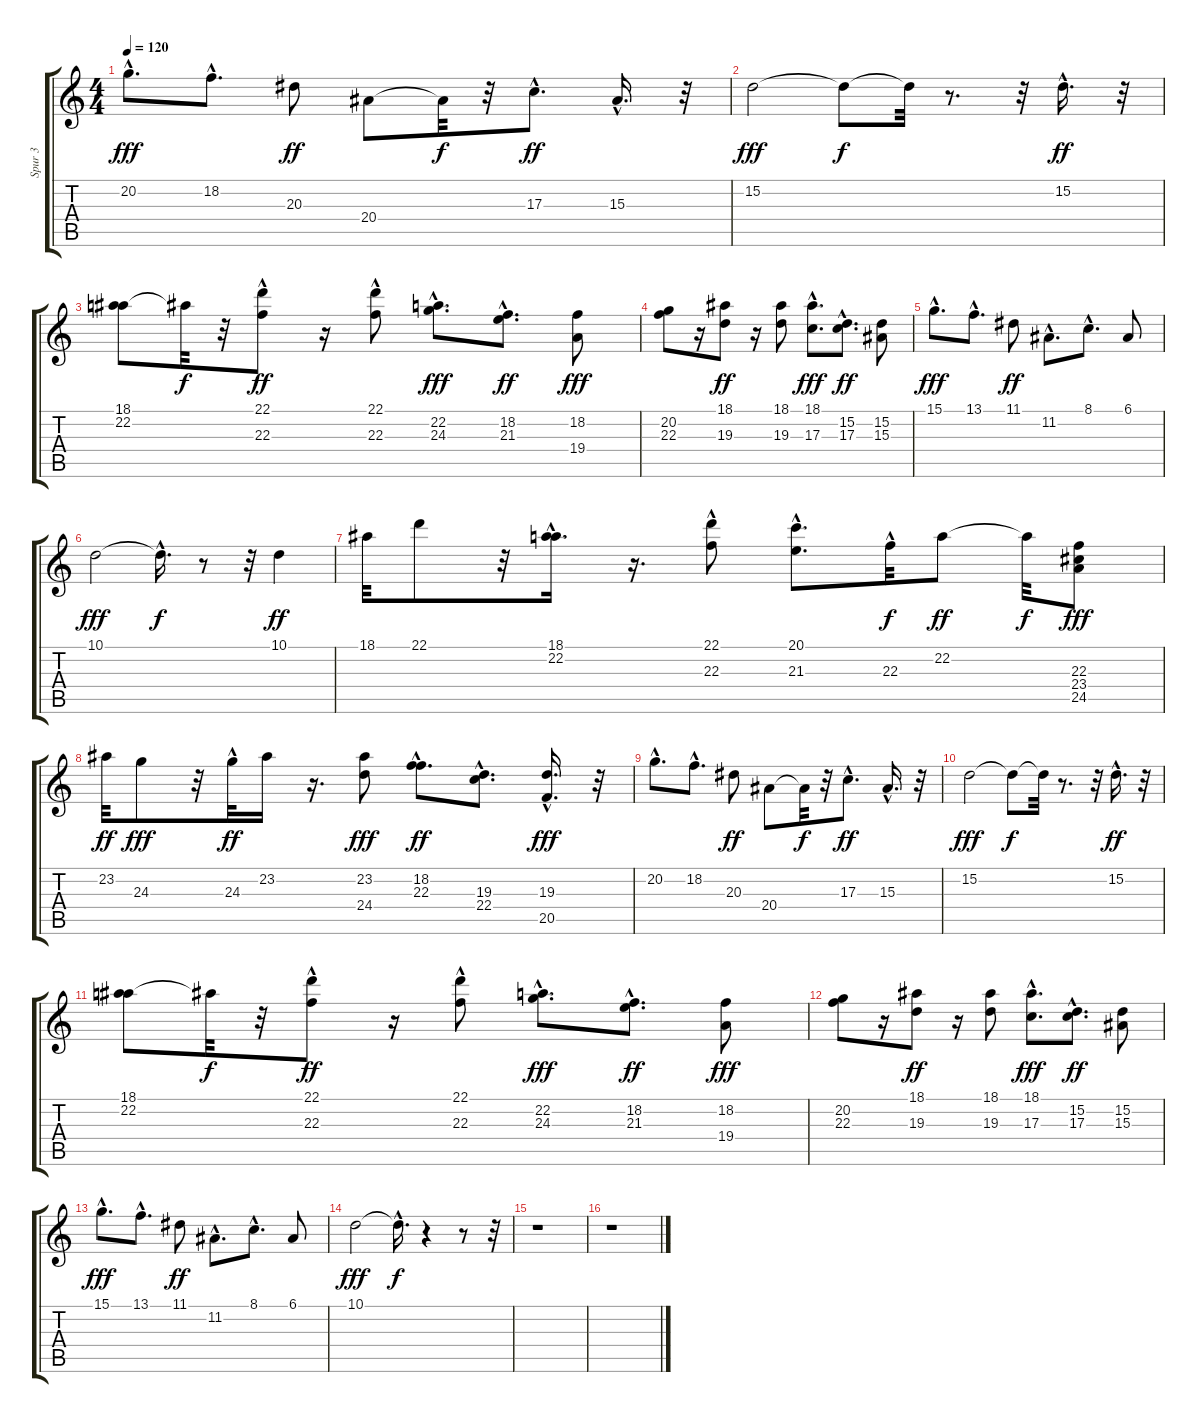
\track ("Spur 3" "Spur 3") {instrument vibraphone}
\staff {score tabs}
\tuning (E4 B3 G3 D3 A2 E2) {hide}
\ts (4 4)
\tempo 120
\clef g2
\ks c
20.2{hac}.8{d dy fff} 18.2{hac}.8{d} 20.3.8{dy ff} 20.4.8 20.4{t}.32{dy f} r.32 17.3{hac}.8{d dy ff} 15.3{hac}.16{d} r.32 |
15.2.2{dy fff} 15.2{t}.8{dy f} 15.2{t}.32 r.8{d} r.32 15.2{hac}.16{d dy ff} r.32 |
(18.1 22.2).8 18.1{t}.32{dy f} r.32 (22.1 22.3{hac}).8{dy ff} r.16 (22.1 22.3{hac}).8 (22.2{hac} 24.3).8{d dy fff} (18.2{hac} 21.3{hac}).8{d dy ff} (18.2 19.4).8{dy fff} |
(20.2 22.3).8 r.16 (18.1 19.3).8{dy ff} r.16 (18.1 19.3).8 (18.1{hac} 17.3{hac}).8{d dy fff} (15.2{hac} 17.3{hac}).8{d dy ff} (15.2 15.3).8 |
15.1{hac}.8{d dy fff} 13.1{hac}.8{d} 11.1.8{dy ff} 11.2{hac}.8{d} 8.1{hac}.8{d} 6.1.8 |
10.1.2{dy fff} 10.1{hac t}.16{d dy f} r.8 r.32 10.1.4{dy ff} |
18.1.32 22.1.8 r.32 (18.1{hac} 22.2).16{d} r.16{d} (22.1{hac} 22.3).8 (20.1{hac} 21.3{hac}).8{d} 22.3{hac}.32{dy f} 22.2.8{dy ff} 22.2{t}.32{dy f} (22.3 23.4 24.5).8{dy fff} |
23.2.32{dy ff} 24.3.8{dy fff} r.32 24.3{hac}.32{dy ff} 23.2.16 r.16{d} (23.2 24.4).8{dy fff} (18.2{hac} 22.3{hac}).8{d dy ff} (19.3 22.4{hac}).8{d} (19.3{hac} 20.5).16{d dy fff} r.32 |
20.2{hac}.8{d} 18.2{hac}.8{d} 20.3.8{dy ff} 20.4.8 20.4{t}.32{dy f} r.32 17.3{hac}.8{d dy ff} 15.3{hac}.16{d} r.32 |
15.2.2{dy fff} 15.2{t}.8{dy f} 15.2{t}.32 r.8{d} r.32 15.2{hac}.16{d dy ff} r.32 |
(18.1 22.2).8 18.1{t}.32{dy f} r.32 (22.1 22.3{hac}).8{dy ff} r.16 (22.1 22.3{hac}).8 (22.2{hac} 24.3).8{d dy fff} (18.2{hac} 21.3{hac}).8{d dy ff} (18.2 19.4).8{dy fff} |
(20.2 22.3).8 r.16 (18.1 19.3).8{dy ff} r.16 (18.1 19.3).8 (18.1{hac} 17.3{hac}).8{d dy fff} (15.2{hac} 17.3{hac}).8{d dy ff} (15.2 15.3).8 |
15.1{hac}.8{d dy fff} 13.1{hac}.8{d} 11.1.8{dy ff} 11.2{hac}.8{d} 8.1{hac}.8{d} 6.1.8 |
10.1.2{dy fff} 10.1{hac t}.16{d dy f} r.4 r.8 r.32 |
r.1 |
r.1
